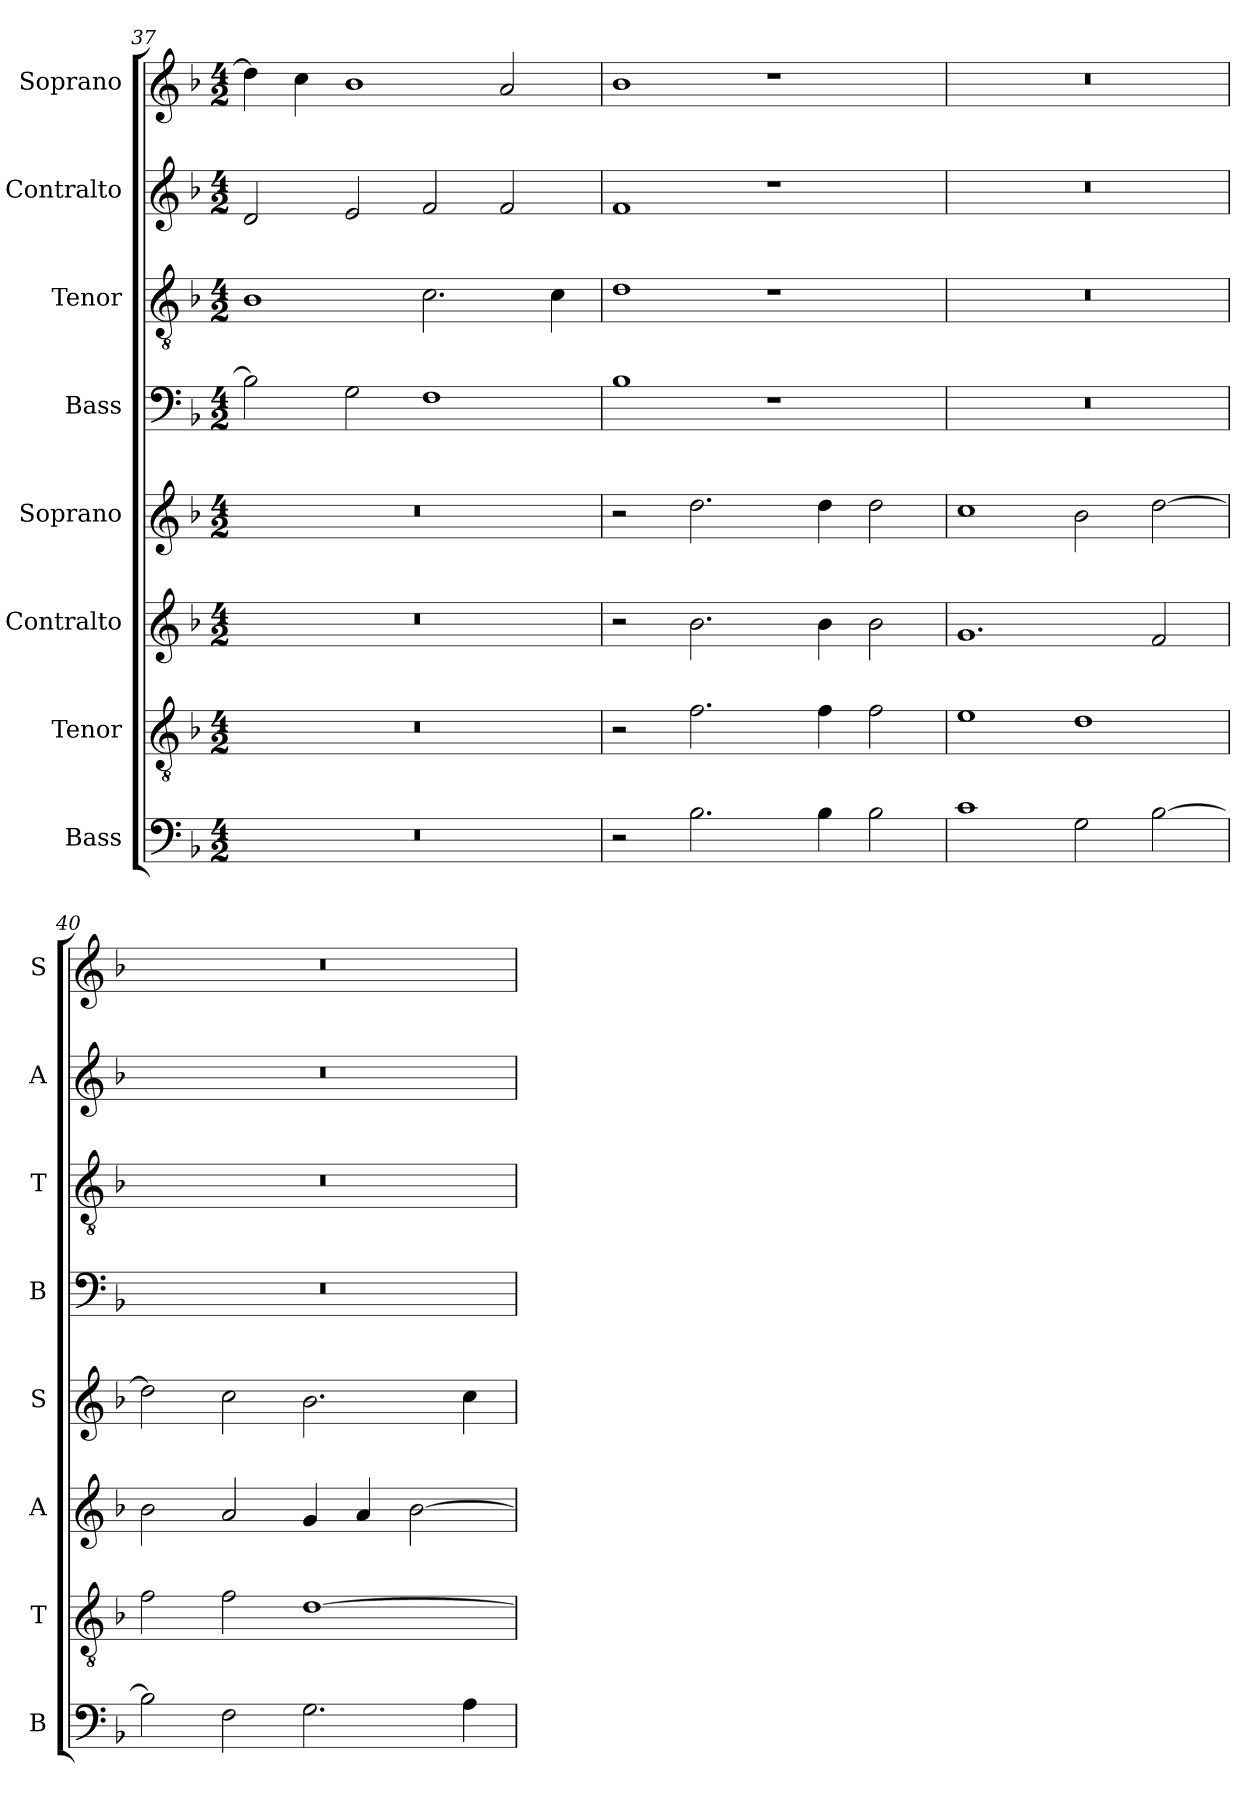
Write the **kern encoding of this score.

**kern	**kern	**kern	**kern	**kern	**kern	**kern	**kern
*part8	*part7	*part6	*part5	*part4	*part3	*part2	*part1
*staff8	*staff7	*staff6	*staff5	*staff4	*staff3	*staff2	*staff1
*I"Bass	*I"Tenor	*I"Contralto	*I"Soprano	*I"Bass	*I"Tenor	*I"Contralto	*I"Soprano
*I'B	*I'T	*I'A	*I'S	*I'B	*I'T	*I'A	*I'S
*clefF4	*clefGv2	*clefG2	*clefG2	*clefF4	*clefGv2	*clefG2	*clefG2
*k[b-]	*k[b-]	*k[b-]	*k[b-]	*k[b-]	*k[b-]	*k[b-]	*k[b-]
*G:dor	*G:dor	*G:dor	*G:dor	*G:dor	*G:dor	*G:dor	*G:dor
*M4/2	*M4/2	*M4/2	*M4/2	*M4/2	*M4/2	*M4/2	*M4/2
=37	=37	=37	=37	=37	=37	=37	=37
0r	0r	0r	0r	2B-]	1B-	2d	4dd]
.	.	.	.	.	.	.	4cc
.	.	.	.	2G	.	2e	1b-
.	.	.	.	1F	2.c	2f	.
.	.	.	.	.	.	2f	2a
.	.	.	.	.	4c	.	.
=38	=38	=38	=38	=38	=38	=38	=38
2r	2r	2r	2r	1B-	1d	1f	1b-
2.B-	2.f	2.b-	2.dd	.	.	.	.
.	.	.	.	1r	1r	1r	1r
4B-	4f	4b-	4dd	.	.	.	.
2B-	2f	2b-	2dd	.	.	.	.
=39	=39	=39	=39	=39	=39	=39	=39
1c	1e	1.g	1cc	0r	0r	0r	0r
2G	1d	.	2b-	.	.	.	.
[2B-	.	2f	[2dd	.	.	.	.
=40	=40	=40	=40	=40	=40	=40	=40
2B-]	2f	2b-	2dd]	0r	0r	0r	0r
2F	2f	2a	2cc	.	.	.	.
2.G	[1d	4g	2.b-	.	.	.	.
.	.	4a	.	.	.	.	.
.	.	[2b-	.	.	.	.	.
4A	.	.	4cc	.	.	.	.
=	=	=	=	=	=	=	=
*-	*-	*-	*-	*-	*-	*-	*-
